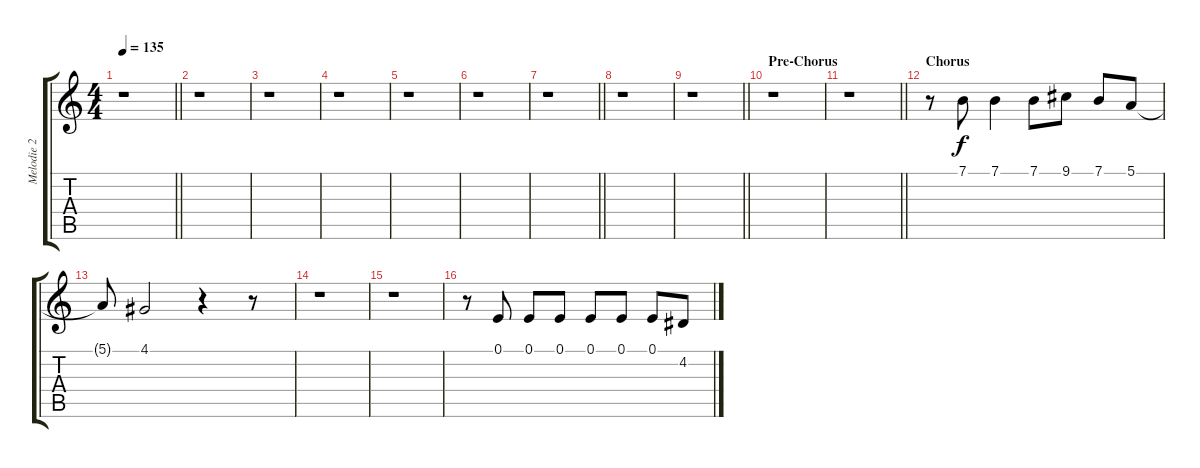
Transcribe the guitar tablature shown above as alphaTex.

\track ("Melodie 2" "Melodie 2") {instrument flute}
\staff {score tabs}
\tuning (E4 B3 G3 D3 A2 E2) {hide}
\ts (4 4)
\tempo 135
\clef g2
\barLineRight lightlight
\ks c
r.1{dy f} |
r.1 |
r.1 |
r.1 |
r.1 |
r.1 |
\barLineRight lightlight
r.1 |
r.1 |
\barLineRight lightlight
r.1 |
\section ("" "Pre-Chorus")
r.1 |
\barLineRight lightlight
r.1 |
\section ("" "Chorus")
r.8 7.1.8 7.1.4 7.1.8 9.1.8 7.1.8 5.1.8 |
5.1{t}.8 4.1.2 r.4 r.8 |
r.1 |
r.1 |
r.8 0.1.8 0.1.8 0.1.8 0.1.8 0.1.8 0.1.8 4.2.8
